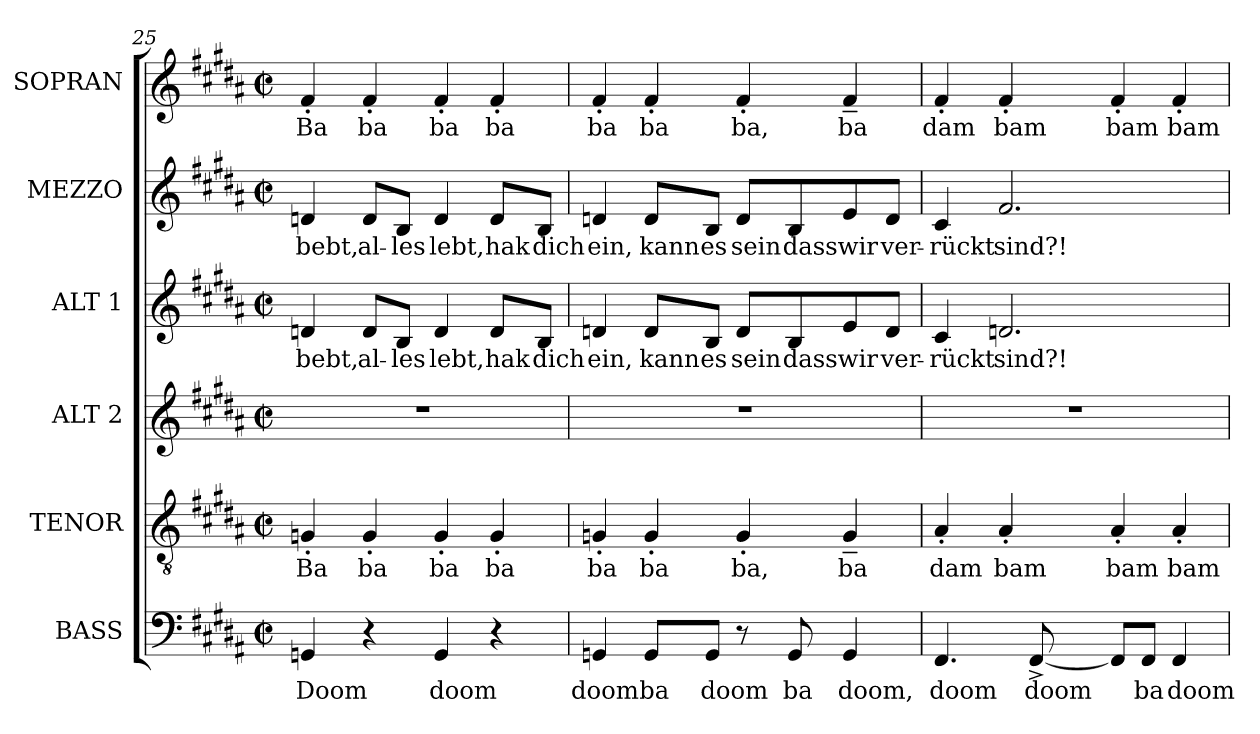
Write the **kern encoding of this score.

**kern	**text	**kern	**text	**kern	**kern	**text	**kern	**text	**kern	**text
*part6	*part6	*part5	*part5	*part4	*part3	*part3	*part2	*part2	*part1	*part1
*staff6	*staff6	*staff5	*staff5	*staff4	*staff3	*staff3	*staff2	*staff2	*staff1	*staff1
*I"BASS	*	*I"TENOR	*	*I"ALT 2	*I"ALT 1	*	*I"MEZZO	*	*I"SOPRAN	*
*I'B	*	*I'T	*	*I'A2	*I'A1	*	*	*	*I'S	*
!!LO:PB:g=z
*clefF4	*	*clefGv2	*	*clefG2	*clefG2	*	*clefG2	*	*clefG2	*
*	*	*ITrd7c12	*	*	*	*	*	*	*	*
*k[f#c#g#d#a#]	*	*k[f#c#g#d#a#]	*	*k[f#c#g#d#a#]	*k[f#c#g#d#a#]	*	*k[f#c#g#d#a#]	*	*k[f#c#g#d#a#]	*
*B:	*	*B:	*	*B:	*B:	*	*B:	*	*B:	*
*M2/2	*	*M2/2	*	*M2/2	*M2/2	*	*M2/2	*	*M2/2	*
*met(c|)	*	*met(c|)	*	*met(c|)	*met(c|)	*	*met(c|)	*	*met(c|)	*
=25	=25	=25	=25	=25	=25	=25	=25	=25	=25	=25
!	!LO:LY:b:color=#000000	!	!	!	!	!	!	!	!	!
!	!	!	!LO:LY:b:color=#000000	!	!	!	!	!	!	!
!	!	!	!	!	!	!LO:LY:b:color=#000000	!	!	!	!
!	!	!	!	!	!	!	!	!LO:LY:b:color=#000000	!	!
!	!	!	!	!	!	!	!	!	!	!LO:LY:b:color=#000000
4GGni/	Doom	4GGn'i/	Ba	1r	4dni/	bebt,	4dni/	bebt,	4f#'i/	Ba
!	!	!	!LO:LY:b:color=#000000	!	!	!	!	!	!	!
!	!	!	!	!	!	!LO:LY:b:color=#000000	!	!	!	!
!	!	!	!	!	!	!	!	!LO:LY:b:color=#000000	!	!
!	!	!	!	!	!	!	!	!	!	!LO:LY:b:color=#000000
4r	.	4GG'i/	ba	.	8di/L	al-	8di/L	al-	4f#'i/	ba
!	!	!	!	!	!	!LO:LY:b:color=#000000	!	!	!	!
!	!	!	!	!	!	!	!	!LO:LY:b:color=#000000	!	!
.	.	.	.	.	8Bi/J	-les	8Bi/J	-les	.	.
!	!LO:LY:b:color=#000000	!	!	!	!	!	!	!	!	!
!	!	!	!LO:LY:b:color=#000000	!	!	!	!	!	!	!
!	!	!	!	!	!	!LO:LY:b:color=#000000	!	!	!	!
!	!	!	!	!	!	!	!	!LO:LY:b:color=#000000	!	!
!	!	!	!	!	!	!	!	!	!	!LO:LY:b:color=#000000
4GGi/	doom	4GG'i/	ba	.	4di/	lebt,	4di/	lebt,	4f#'i/	ba
!	!	!	!LO:LY:b:color=#000000	!	!	!	!	!	!	!
!	!	!	!	!	!	!LO:LY:b:color=#000000	!	!	!	!
!	!	!	!	!	!	!	!	!LO:LY:b:color=#000000	!	!
!	!	!	!	!	!	!	!	!	!	!LO:LY:b:color=#000000
4r	.	4GG'i/	ba	.	8di/L	hak	8di/L	hak	4f#'i/	ba
!	!	!	!	!	!	!LO:LY:b:color=#000000	!	!	!	!
!	!	!	!	!	!	!	!	!LO:LY:b:color=#000000	!	!
.	.	.	.	.	8Bi/J	dich	8Bi/J	dich	.	.
=26	=26	=26	=26	=26	=26	=26	=26	=26	=26	=26
!	!LO:LY:b:color=#000000	!	!	!	!	!	!	!	!	!
!	!	!	!LO:LY:b:color=#000000	!	!	!	!	!	!	!
!	!	!	!	!	!	!LO:LY:b:color=#000000	!	!	!	!
!	!	!	!	!	!	!	!	!LO:LY:b:color=#000000	!	!
!	!	!	!	!	!	!	!	!	!	!LO:LY:b:color=#000000
4GGni/	doom	4GGn'i/	ba	1r	4dni/	ein,	4dni/	ein,	4f#'i/	ba
!	!LO:LY:b:color=#000000	!	!	!	!	!	!	!	!	!
!	!	!	!LO:LY:b:color=#000000	!	!	!	!	!	!	!
!	!	!	!	!	!	!LO:LY:b:color=#000000	!	!	!	!
!	!	!	!	!	!	!	!	!LO:LY:b:color=#000000	!	!
!	!	!	!	!	!	!	!	!	!	!LO:LY:b:color=#000000
8GGi/L	ba	4GG'i/	ba	.	8di/L	kann	8di/L	kann	4f#'i/	ba
!	!LO:LY:b:color=#000000	!	!	!	!	!	!	!	!	!
!	!	!	!	!	!	!LO:LY:b:color=#000000	!	!	!	!
!	!	!	!	!	!	!	!	!LO:LY:b:color=#000000	!	!
8GGi/J	doom	.	.	.	8Bi/J	es	8Bi/J	es	.	.
!	!	!	!LO:LY:b:color=#000000	!	!	!	!	!	!	!
!	!	!	!	!	!	!LO:LY:b:color=#000000	!	!	!	!
!	!	!	!	!	!	!	!	!LO:LY:b:color=#000000	!	!
!	!	!	!	!	!	!	!	!	!	!LO:LY:b:color=#000000
8r	.	4GG'i/	ba,	.	8di/L	sein	8di/L	sein	4f#'i/	ba,
!	!LO:LY:b:color=#000000	!	!	!	!	!	!	!	!	!
!	!	!	!	!	!	!LO:LY:b:color=#000000	!	!	!	!
!	!	!	!	!	!	!	!	!LO:LY:b:color=#000000	!	!
8GGi/	ba	.	.	.	8Bi/	dass	8Bi/	dass	.	.
!	!LO:LY:b:color=#000000	!	!	!	!	!	!	!	!	!
!	!	!	!LO:LY:b:color=#000000	!	!	!	!	!	!	!
!	!	!	!	!	!	!LO:LY:b:color=#000000	!	!	!	!
!	!	!	!	!	!	!	!	!LO:LY:b:color=#000000	!	!
!	!	!	!	!	!	!	!	!	!	!LO:LY:b:color=#000000
4GGi/	doom,	4GG~i/	ba	.	8ei/	wir	8ei/	wir	4f#~i/	ba
!	!	!	!	!	!	!LO:LY:b:color=#000000	!	!	!	!
!	!	!	!	!	!	!	!	!LO:LY:b:color=#000000	!	!
.	.	.	.	.	8di/J	ver-	8di/J	ver-	.	.
=27	=27	=27	=27	=27	=27	=27	=27	=27	=27	=27
!	!LO:LY:b:color=#000000	!	!	!	!	!	!	!	!	!
!	!	!	!LO:LY:b:color=#000000	!	!	!	!	!	!	!
!	!	!	!	!	!	!LO:LY:b:color=#000000	!	!	!	!
!	!	!	!	!	!	!	!	!LO:LY:b:color=#000000	!	!
!	!	!	!	!	!	!	!	!	!	!LO:LY:b:color=#000000
4.FF#i/	doom	4AA#'i/	dam	1r	4c#i/	-rückt	4c#i/	-rückt	4f#'i/	dam
!	!	!	!LO:LY:b:color=#000000	!	!	!	!	!	!	!
!	!	!	!	!	!	!LO:LY:b:color=#000000	!	!	!	!
!	!	!	!	!	!	!	!	!LO:LY:b:color=#000000	!	!
!	!	!	!	!	!	!	!	!	!	!LO:LY:b:color=#000000
.	.	4AA#'i/	bam	.	2.dni/	sind?!	2.f#i/	sind?!	4f#'i/	bam
!	!LO:LY:b:color=#000000	!	!	!	!	!	!	!	!	!
[<8FF#^i/	doom	.	.	.	.	.	.	.	.	.
!	!	!	!LO:LY:b:color=#000000	!	!	!	!	!	!	!
!	!	!	!	!	!	!	!	!	!	!LO:LY:b:color=#000000
8FF#i/L]	.	4AA#'i/	bam	.	.	.	.	.	4f#'i/	bam
!	!LO:LY:b:color=#000000	!	!	!	!	!	!	!	!	!
8FF#i/J	ba	.	.	.	.	.	.	.	.	.
!	!LO:LY:b:color=#000000	!	!	!	!	!	!	!	!	!
!	!	!	!LO:LY:b:color=#000000	!	!	!	!	!	!	!
!	!	!	!	!	!	!	!	!	!	!LO:LY:b:color=#000000
4FF#i/	doom	4AA#'i/	bam	.	.	.	.	.	4f#'i/	bam
=	=	=	=	=	=	=	=	=	=	=
*-	*-	*-	*-	*-	*-	*-	*-	*-	*-	*-
